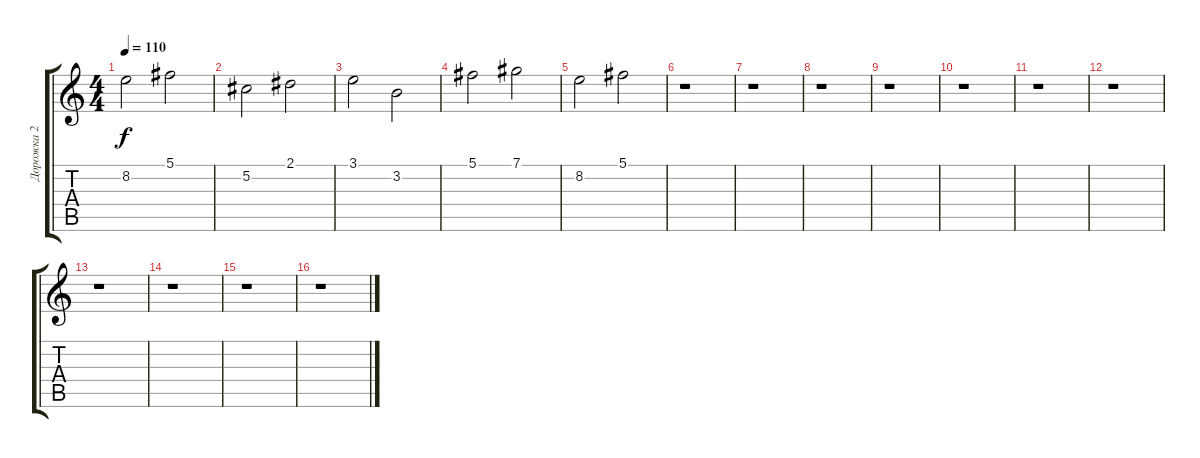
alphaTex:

\track ("Дорожка 2" "Дорожка 2") {instrument distortionguitar}
\staff {score tabs}
\tuning (Db4 Ab3 E3 B2 Gb2 Db2) {hide}
\ts (4 4)
\tempo 110
\clef g2
\ks c
8.2.2{dy f} 5.1.2 |
5.2.2 2.1.2 |
3.1.2 3.2.2 |
5.1.2 7.1.2 |
8.2.2 5.1.2 |
r.1 |
r.1 |
r.1 |
r.1 |
r.1 |
r.1 |
r.1 |
r.1 |
r.1 |
r.1 |
r.1
